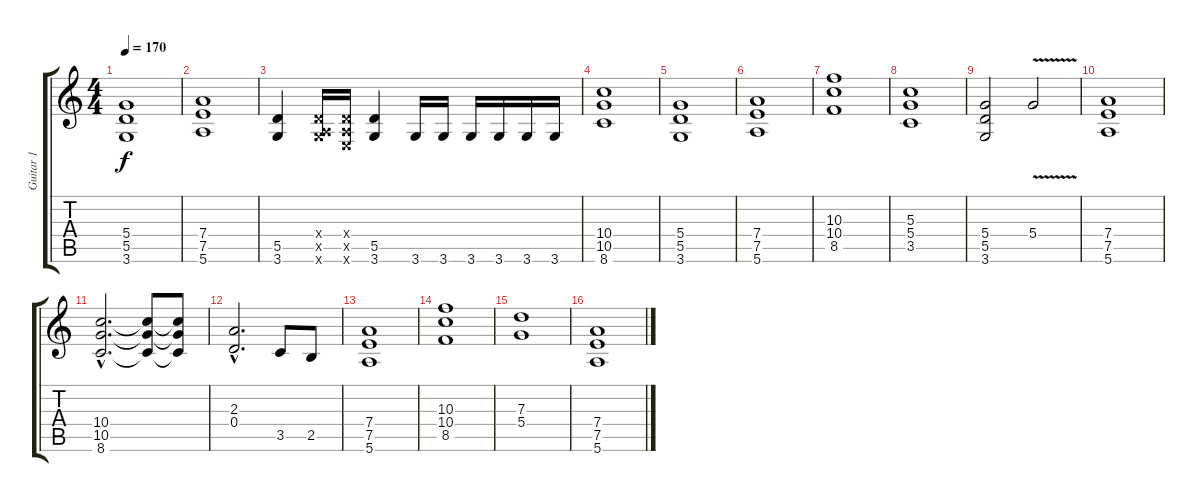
\track ("Guitar 1" "Guitar 1") {instrument distortionguitar}
\staff {score tabs}
\tuning (E4 B3 G3 D3 A2 E2) {hide}
\ts (4 4)
\tempo 170
\clef g2
\ks c
(5.4 5.5 3.6).1{dy f} |
(7.4 7.5 5.6).1{instrument distortionguitar} |
(5.5 3.6).4 (0.4{x} 0.5{x} 3.6{x}).16 (0.4{x} 0.5{x} 0.6{x}).16 (5.5 3.6).4 3.6.16 3.6.16 3.6.16 3.6.16 3.6.16 3.6.16 |
(10.4 10.5 8.6).1 |
(5.4 5.5 3.6).1 |
(7.4 7.5 5.6).1 |
(10.3 10.4 8.5).1 |
(5.3 5.4 3.5).1 |
(5.4 5.5 3.6).2 5.4{v}.2{instrument guitarharmonics} |
(7.4 7.5 5.6).1{instrument distortionguitar} |
(10.4{hac} 10.5{hac} 8.6{hac}).2{d} (10.4{t} 10.5{t} 8.6{t}).8 (10.4{t} 10.5{t} 8.6{t}).8 |
(2.3{hac} 0.4{hac}).2{d} 3.5.8 2.5.8 |
(7.4 7.5 5.6).1 |
(10.3 10.4 8.5).1 |
(7.3 5.4).1 |
(7.4 7.5 5.6).1
